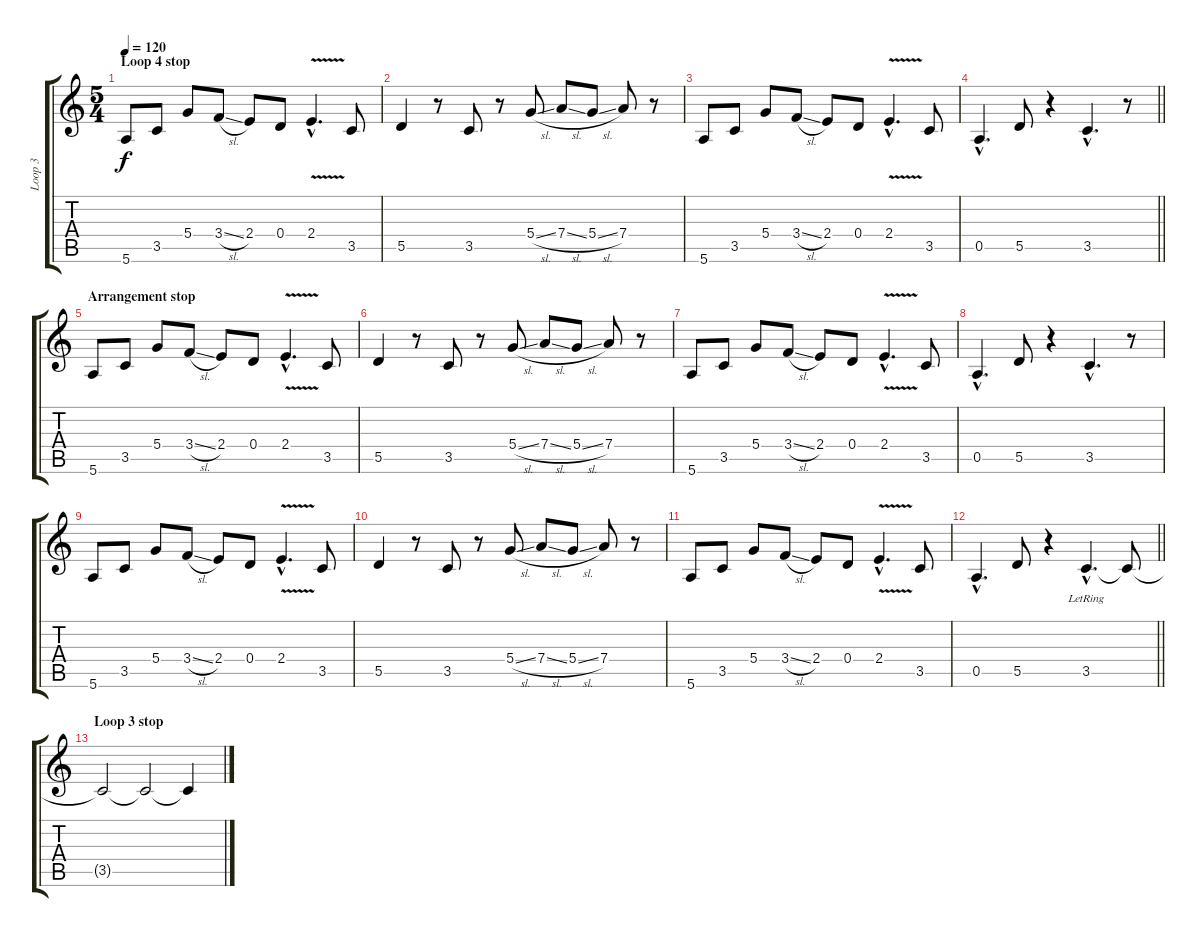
\track ("Loop 3" "Loop 3") {instrument acousticguitarsteel}
\staff {score tabs}
\tuning (E4 B3 G3 D3 A2 E2) {hide}
\ts (5 4)
\section ("" "Loop 4 stop")
\tempo 120
\clef g2
\ks c
5.6.8{dy f} 3.5.8 5.4.8 3.4{sl}.8 2.4.8 0.4.8 2.4{v hac}.4{d} 3.5.8 |
5.5.4 r.8 3.5.8 r.8 5.4{sl}.8 7.4{sl}.8 5.4{sl}.8 7.4.8 r.8 |
5.6.8 3.5.8 5.4.8 3.4{sl}.8 2.4.8 0.4.8 2.4{v hac}.4{d} 3.5.8 |
\barLineRight lightlight
0.5{hac}.4{d} 5.5.8 r.4 3.5{hac}.4{d} r.8 |
\section ("" "Arrangement stop")
5.6.8 3.5.8 5.4.8 3.4{sl}.8 2.4.8 0.4.8 2.4{v hac}.4{d} 3.5.8 |
5.5.4 r.8 3.5.8 r.8 5.4{sl}.8 7.4{sl}.8 5.4{sl}.8 7.4.8 r.8 |
5.6.8 3.5.8 5.4.8 3.4{sl}.8 2.4.8 0.4.8 2.4{v hac}.4{d} 3.5.8 |
0.5{hac}.4{d} 5.5.8 r.4 3.5{hac}.4{d} r.8 |
5.6.8 3.5.8 5.4.8 3.4{sl}.8 2.4.8 0.4.8 2.4{v hac}.4{d} 3.5.8 |
5.5.4 r.8 3.5.8 r.8 5.4{sl}.8 7.4{sl}.8 5.4{sl}.8 7.4.8 r.8 |
5.6.8 3.5.8 5.4.8 3.4{sl}.8 2.4.8 0.4.8 2.4{v hac}.4{d} 3.5.8 |
\barLineRight lightlight
0.5{hac}.4{d} 5.5.8 r.4 3.5{hac lr}.4{d} 3.5{t}.8 |
\section ("" "Loop 3 stop")
3.5{t}.2 3.5{t}.2 3.5{t}.4
